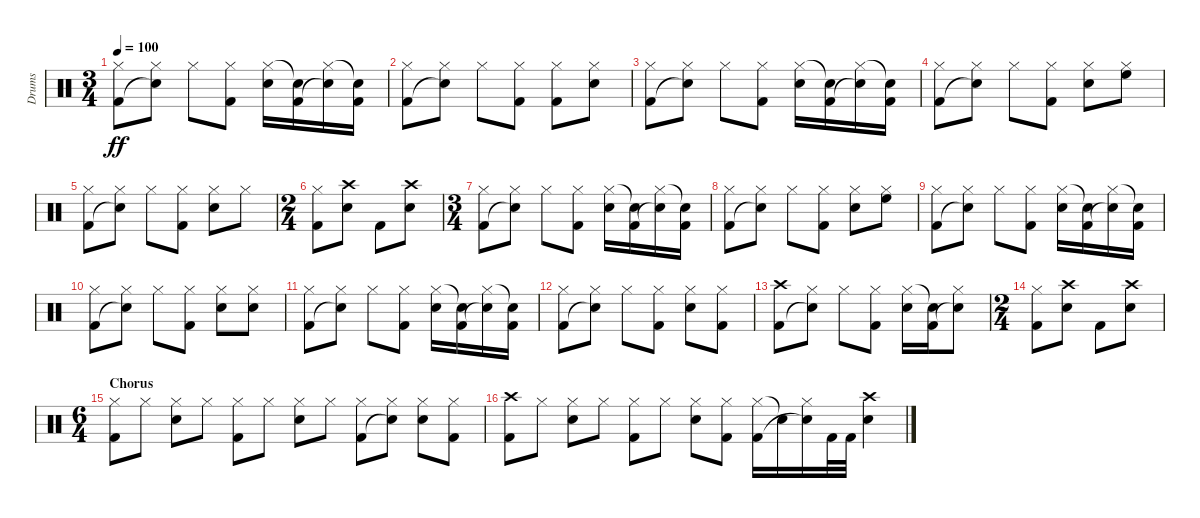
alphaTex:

\track ("Drums" "Drums") {instrument percussion}
\staff {score}
\articulation defaults
\ts (3 4)
\tempo 100
\clef neutral
\ks c
("Hi-Hat (closed)" "Kick (hit) 2").8{dy ff} ("Hi-Hat (closed)" "Snare (hit)"{t}).8 "Hi-Hat (closed)".8 ("Hi-Hat (closed)" "Kick (hit) 2").8 ("Hi-Hat (closed)" "Snare (hit) 2").16 ("Snare (hit)"{t} "Kick (hit) 2").16 ("Hi-Hat (closed)" "Snare (hit)"{t}).16 ("Snare (hit)"{t} "Kick (hit) 2").16 |
("Hi-Hat (closed)" "Kick (hit) 2").8 ("Hi-Hat (closed)" "Snare (hit)"{t}).8 "Hi-Hat (closed)".8 ("Hi-Hat (closed)" "Kick (hit) 2").8 ("Hi-Hat (closed)" "Kick (hit) 2").8 ("Hi-Hat (closed)" "Snare (hit) 2").8 |
("Hi-Hat (closed)" "Kick (hit) 2").8 ("Hi-Hat (closed)" "Snare (hit)"{t}).8 "Hi-Hat (closed)".8 ("Hi-Hat (closed)" "Kick (hit) 2").8 ("Hi-Hat (closed)" "Snare (hit) 2").16 ("Snare (hit)"{t} "Kick (hit) 2").16 ("Hi-Hat (closed)" "Snare (hit)"{t}).16 ("Snare (hit)"{t} "Kick (hit) 2").16 |
("Hi-Hat (closed)" "Kick (hit) 2").8 ("Hi-Hat (closed)" "Snare (hit)"{t}).8 "Hi-Hat (closed)".8 ("Hi-Hat (closed)" "Kick (hit) 2").8 ("Hi-Hat (closed)" "Snare (hit) 2").8 ("Hi-Hat (closed)" "High Floor Tom (hit)").8 |
("Hi-Hat (closed)" "Kick (hit) 2").8 ("Hi-Hat (closed)" "Snare (hit)"{t}).8 "Hi-Hat (closed)".8 ("Hi-Hat (closed)" "Kick (hit) 2").8 ("Hi-Hat (closed)" "Snare (hit) 2").8 "Hi-Hat (closed)".8 |
\ts (2 4)
("Hi-Hat (closed)" "Kick (hit) 2").8 ("Crash high (hit)" "Snare (hit) 2").8 "Kick (hit) 2".8 ("Crash high (hit)" "Snare (hit) 2").8 |
\ts (3 4)
("Hi-Hat (closed)" "Kick (hit) 2").8 ("Hi-Hat (closed)" "Snare (hit)"{t}).8 "Hi-Hat (closed)".8 ("Hi-Hat (closed)" "Kick (hit) 2").8 ("Hi-Hat (closed)" "Snare (hit) 2").16 ("Snare (hit)"{t} "Kick (hit) 2").16 ("Hi-Hat (closed)" "Snare (hit)"{t}).16 ("Snare (hit)"{t} "Kick (hit) 2").16 |
("Hi-Hat (closed)" "Kick (hit) 2").8 ("Hi-Hat (closed)" "Snare (hit)"{t}).8 "Hi-Hat (closed)".8 ("Hi-Hat (closed)" "Kick (hit) 2").8 ("Hi-Hat (closed)" "Snare (hit) 2").8 ("Hi-Hat (closed)" "High Floor Tom (hit)").8 |
("Hi-Hat (closed)" "Kick (hit) 2").8 ("Hi-Hat (closed)" "Snare (hit)"{t}).8 "Hi-Hat (closed)".8 ("Hi-Hat (closed)" "Kick (hit) 2").8 ("Hi-Hat (closed)" "Snare (hit) 2").16 ("Snare (hit)"{t} "Kick (hit) 2").16 ("Hi-Hat (closed)" "Snare (hit)"{t}).16 ("Snare (hit)"{t} "Kick (hit) 2").16 |
("Hi-Hat (closed)" "Kick (hit) 2").8 ("Hi-Hat (closed)" "Snare (hit)"{t}).8 "Hi-Hat (closed)".8 ("Hi-Hat (closed)" "Kick (hit) 2").8 ("Hi-Hat (closed)" "Snare (hit) 2").8 ("Hi-Hat (closed)" "Snare (hit) 2").8 |
("Hi-Hat (closed)" "Kick (hit) 2").8 ("Hi-Hat (closed)" "Snare (hit)"{t}).8 "Hi-Hat (closed)".8 ("Hi-Hat (closed)" "Kick (hit) 2").8 ("Hi-Hat (closed)" "Snare (hit) 2").16 ("Snare (hit)"{t} "Kick (hit) 2").16 ("Hi-Hat (closed)" "Snare (hit)"{t}).16 ("Snare (hit)"{t} "Kick (hit) 2").16 |
("Hi-Hat (closed)" "Kick (hit) 2").8 ("Hi-Hat (closed)" "Snare (hit)"{t}).8 "Hi-Hat (closed)".8 ("Hi-Hat (closed)" "Kick (hit) 2").8 ("Hi-Hat (closed)" "Snare (hit) 2").8 ("Hi-Hat (closed)" "Kick (hit) 2").8 |
("Crash high (hit)" "Kick (hit) 2").8 ("Hi-Hat (closed)" "Snare (hit)"{t}).8 "Hi-Hat (closed)".8 ("Hi-Hat (closed)" "Kick (hit) 2").8 ("Hi-Hat (closed)" "Snare (hit) 2").16 ("Snare (hit)"{t} "Kick (hit) 2").16 ("Hi-Hat (closed)" "Snare (hit)"{t}).8 |
\ts (2 4)
("Hi-Hat (closed)" "Kick (hit) 2").8 ("Crash high (hit)" "Snare (hit) 2").8 "Kick (hit) 2".8 ("Crash high (hit)" "Snare (hit) 2").8 |
\ts (6 4)
\section ("" "Chorus")
("Hi-Hat (closed)" "Kick (hit) 2").8 "Hi-Hat (closed)".8 ("Hi-Hat (closed)" "Snare (hit) 2").8 "Hi-Hat (closed)".8 ("Hi-Hat (closed)" "Kick (hit) 2").8 "Hi-Hat (closed)".8 ("Hi-Hat (closed)" "Snare (hit) 2").8 "Hi-Hat (closed)".8 ("Hi-Hat (closed)" "Kick (hit) 2").8 ("Hi-Hat (closed)" "Snare (hit)"{t}).8 ("Hi-Hat (closed)" "Snare (hit) 2").8 ("Hi-Hat (closed)" "Kick (hit) 2").8 |
("Crash high (hit)" "Kick (hit) 2").8 "Hi-Hat (closed)".8 ("Hi-Hat (closed)" "Snare (hit) 2").8 "Hi-Hat (closed)".8 ("Hi-Hat (closed)" "Kick (hit) 2").8 "Hi-Hat (closed)".8 ("Hi-Hat (closed)" "Snare (hit) 2").8 ("Hi-Hat (closed)" "Kick (hit) 2").8 ("Hi-Hat (closed)" "Kick (hit) 2").16 "Snare (hit)"{t}.16 ("Hi-Hat (closed)" "Snare (hit)"{t}).16 "Kick (hit) 2".32 "Kick (hit) 2".32 ("Crash high (hit)" "Snare (hit) 2").4
